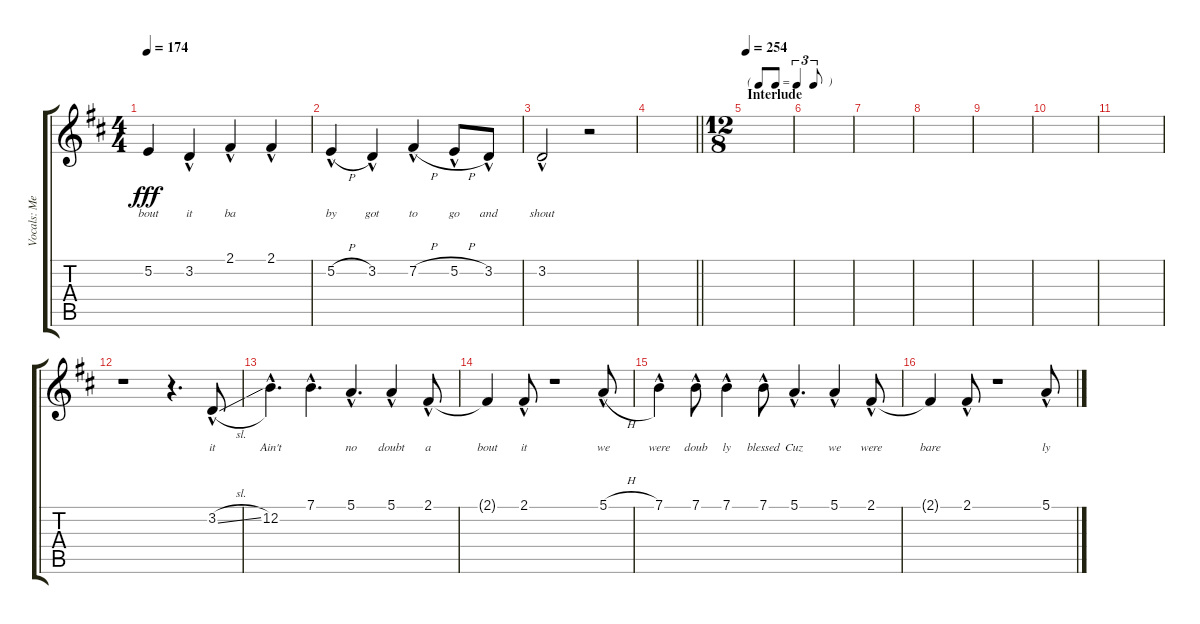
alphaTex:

\track ("Vocals: Meatloaf" "Vocals: Me") {instrument lead2sawtooth}
\staff {score tabs}
\tuning (E4 B3 G3 D3 A2 E2) {hide}
\ts (4 4)
\tempo 174
\clef g2
\ks d
5.2{t}.4{lyrics (0 "bout") lyrics (1 "") lyrics (2 "") lyrics (3 "") lyrics (4 "") dy fff} 3.2{hac}.4{lyrics (0 "it") lyrics (1 "") lyrics (2 "") lyrics (3 "") lyrics (4 "")} 2.1{hac}.4{lyrics (0 "ba") lyrics (1 "") lyrics (2 "") lyrics (3 "") lyrics (4 "")} 2.1{hac}.4{lyrics (0 "") lyrics (1 "") lyrics (2 "") lyrics (3 "") lyrics (4 "")} |
5.2{h hac}.4{lyrics (0 "by") lyrics (1 "") lyrics (2 "") lyrics (3 "") lyrics (4 "")} 3.2{hac}.4{lyrics (0 "got") lyrics (1 "") lyrics (2 "") lyrics (3 "") lyrics (4 "")} 7.2{h hac}.4{lyrics (0 "to") lyrics (1 "") lyrics (2 "") lyrics (3 "") lyrics (4 "")} 5.2{h hac}.8{lyrics (0 "go") lyrics (1 "") lyrics (2 "") lyrics (3 "") lyrics (4 "")} 3.2{hac}.8{lyrics (0 "and") lyrics (1 "") lyrics (2 "") lyrics (3 "") lyrics (4 "")} |
3.2{hac}.2{lyrics (0 "shout") lyrics (1 "") lyrics (2 "") lyrics (3 "") lyrics (4 "")} r.2 |
\barLineRight lightlight
|
\ts (12 8)
\tf triplet8th
\section ("" "Interlude")
\tempo 254
|
|
|
|
|
|
|
r.1 r.4{d} 3.2{sl hac}.8{lyrics (0 "it") lyrics (1 "") lyrics (2 "") lyrics (3 "") lyrics (4 "")} |
12.2{hac}.4{d lyrics (0 "Ain't") lyrics (1 "") lyrics (2 "") lyrics (3 "") lyrics (4 "")} 7.1{hac}.4{d lyrics (0 "") lyrics (1 "") lyrics (2 "") lyrics (3 "") lyrics (4 "")} 5.1{hac}.4{d lyrics (0 "no") lyrics (1 "") lyrics (2 "") lyrics (3 "") lyrics (4 "")} 5.1{hac}.4{lyrics (0 "doubt") lyrics (1 "") lyrics (2 "") lyrics (3 "") lyrics (4 "")} 2.1{hac}.8{lyrics (0 "a") lyrics (1 "") lyrics (2 "") lyrics (3 "") lyrics (4 "")} |
2.1{t}.4{lyrics (0 "bout") lyrics (1 "") lyrics (2 "") lyrics (3 "") lyrics (4 "")} 2.1{hac}.8{lyrics (0 "it") lyrics (1 "") lyrics (2 "") lyrics (3 "") lyrics (4 "")} r.1 5.1{h hac}.8{lyrics (0 "we") lyrics (1 "") lyrics (2 "") lyrics (3 "") lyrics (4 "")} |
7.1{hac}.4{lyrics (0 "were") lyrics (1 "") lyrics (2 "") lyrics (3 "") lyrics (4 "")} 7.1{hac}.8{lyrics (0 "doub") lyrics (1 "") lyrics (2 "") lyrics (3 "") lyrics (4 "")} 7.1{hac}.4{lyrics (0 "ly") lyrics (1 "") lyrics (2 "") lyrics (3 "") lyrics (4 "")} 7.1{hac}.8{lyrics (0 "blessed") lyrics (1 "") lyrics (2 "") lyrics (3 "") lyrics (4 "")} 5.1{hac}.4{d lyrics (0 "Cuz") lyrics (1 "") lyrics (2 "") lyrics (3 "") lyrics (4 "")} 5.1{hac}.4{lyrics (0 "we") lyrics (1 "") lyrics (2 "") lyrics (3 "") lyrics (4 "")} 2.1{hac}.8{lyrics (0 "were") lyrics (1 "") lyrics (2 "") lyrics (3 "") lyrics (4 "")} |
2.1{t}.4{lyrics (0 "bare") lyrics (1 "") lyrics (2 "") lyrics (3 "") lyrics (4 "")} 2.1{hac}.8{lyrics (0 "") lyrics (1 "") lyrics (2 "") lyrics (3 "") lyrics (4 "")} r.1 5.1{h hac}.8{lyrics (0 "ly") lyrics (1 "") lyrics (2 "") lyrics (3 "") lyrics (4 "")}
